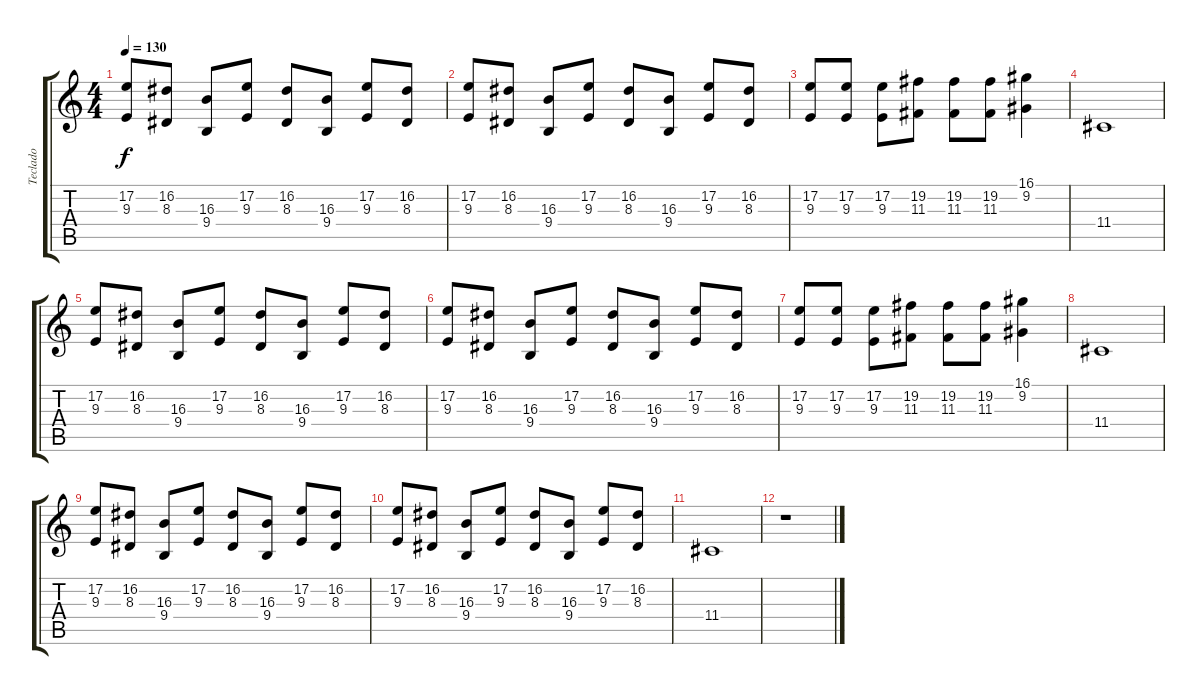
\track ("Teclado" "Teclado") {instrument acousticgrandpiano}
\staff {score tabs}
\tuning (E4 B3 G3 D3 A2 E2) {hide}
\ts (4 4)
\tempo 130
\clef g2
\ks c
(17.2 9.3).8{dy f} (16.2 8.3).8 (16.3 9.4).8 (17.2 9.3).8 (16.2 8.3).8 (16.3 9.4).8 (17.2 9.3).8 (16.2 8.3).8 |
(17.2 9.3).8 (16.2 8.3).8 (16.3 9.4).8 (17.2 9.3).8 (16.2 8.3).8 (16.3 9.4).8 (17.2 9.3).8 (16.2 8.3).8 |
(17.2 9.3).8 (17.2 9.3).8 (17.2 9.3).8 (19.2 11.3).8 (19.2 11.3).8 (19.2 11.3).8 (16.1 9.2).4 |
11.4.1 |
(17.2 9.3).8 (16.2 8.3).8 (16.3 9.4).8 (17.2 9.3).8 (16.2 8.3).8 (16.3 9.4).8 (17.2 9.3).8 (16.2 8.3).8 |
(17.2 9.3).8 (16.2 8.3).8 (16.3 9.4).8 (17.2 9.3).8 (16.2 8.3).8 (16.3 9.4).8 (17.2 9.3).8 (16.2 8.3).8 |
(17.2 9.3).8 (17.2 9.3).8 (17.2 9.3).8 (19.2 11.3).8 (19.2 11.3).8 (19.2 11.3).8 (16.1 9.2).4 |
11.4.1 |
(17.2 9.3).8 (16.2 8.3).8 (16.3 9.4).8 (17.2 9.3).8 (16.2 8.3).8 (16.3 9.4).8 (17.2 9.3).8 (16.2 8.3).8 |
(17.2 9.3).8 (16.2 8.3).8 (16.3 9.4).8 (17.2 9.3).8 (16.2 8.3).8 (16.3 9.4).8 (17.2 9.3).8 (16.2 8.3).8 |
11.4.1 |
r.1
